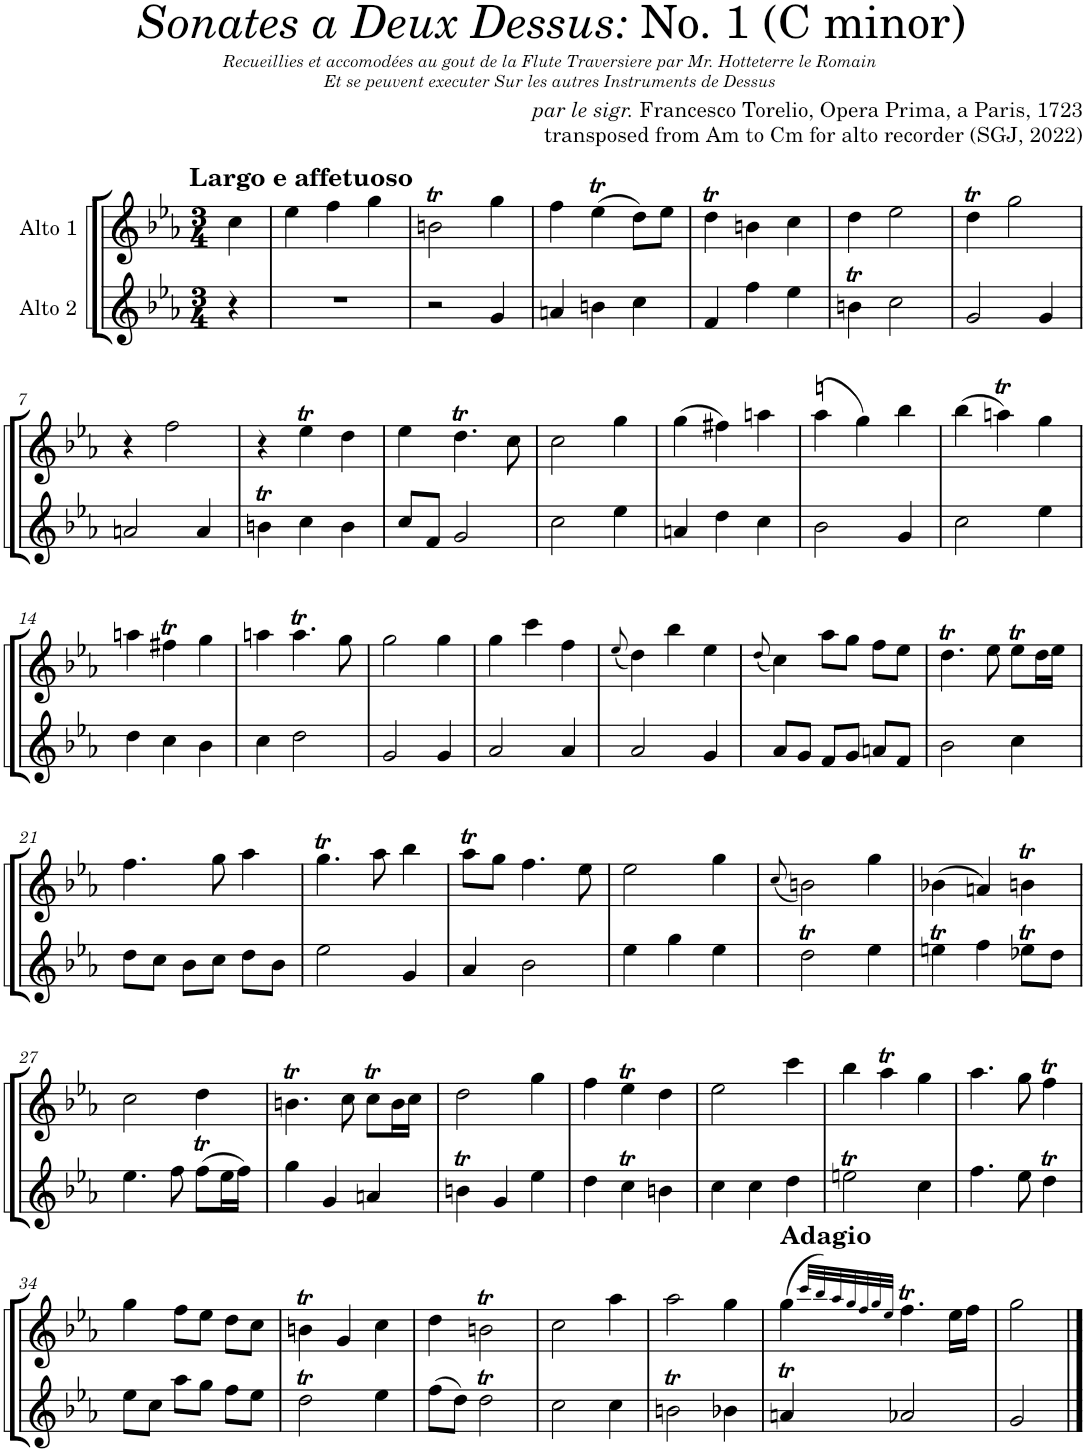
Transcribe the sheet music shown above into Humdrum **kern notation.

**kern	**kern
*part2	*part1
*staff2	*staff1
*I"Alto 2	*I"Alto 1
*clefG2	*clefG2
*k[b-e-a-]	*k[b-e-a-]
*M3/4	*M3/4
=	=
!	!LO:TX:a:B:t=Largo e affetuoso
4r	4cc\
=1	=1
2.r	4ee-\
.	4ff\
.	4gg\
=2	=2
2r	2bnt\
4g/	4gg\
=3	=3
4an/	4ff\
4bn\	(4ee-T\
4cc\	8dd\L)
.	8ee-\J
=4	=4
4f/	4ddt\
4ff\	4bn\
4ee-\	4cc\
=5	=5
4bnt\	4dd\
2cc\	2ee-\
=6	=6
2g/	4ddt\
.	2gg\
4g/	.
!!LO:LB:g=z
=7	=7
2an/	4r
.	2ff\
4a/	.
=8	=8
4bnt\	4r
4cc\	4ee-T\
4b\	4dd\
=9	=9
8cc/L	4ee-\
8f/J	.
2g/	4.ddt\
.	8cc\
=10	=10
2cc\	2cc\
4ee-\	4gg\
=11	=11
4an/	(4gg\
4dd\	4ff#X\)
4cc\	4aan\
=12	=12
2b-\	(4aan\
.	4gg\)
4g/	4bb-\
=13	=13
2cc\	(4bb-\
.	4aant\)
4ee-\	4gg\
!!LO:LB:g=z
=14	=14
4dd\	4aan\
4cc\	4ff#Xt\
4b-\	4gg\
=15	=15
4cc\	4aan\
2dd\	4.aat\
.	8gg\
=16	=16
2g/	2gg\
4g/	4gg\
=17	=17
2a-/	4gg\
.	4ccc\
4a-/	4ff\
=18	=18
.	(8qee-/
2a-/	4dd\)
.	4bb-\
4g/	4ee-\
=19	=19
.	(8qdd/
8a-/L	4cc\)
8g/J	.
8f/L	8aa-\L
8g/J	8gg\J
8an/L	8ff\L
8f/J	8ee-\J
=20	=20
2b-\	4.ddt\
.	8ee-\
4cc\	8ee-T\L
.	16dd\L
.	16ee-\JJ
!!LO:LB:g=z
=21	=21
8dd\L	4.ff\
8cc\J	.
8b-\L	.
8cc\J	8gg\
8dd\L	4aa-\
8b-\J	.
=22	=22
2ee-\	4.ggt\
.	8aa-\
4g/	4bb-\
=23	=23
4a-/	8aa-T\L
.	8gg\J
2b-\	4.ff\
.	8ee-\
=24	=24
4ee-\	2ee-\
4gg\	.
4ee-\	4gg\
=25	=25
.	(8qcc/
2ddt\	2bn\)
4ee-\	4gg\
=26	=26
4eent\	(4b-X\
4ff\	4an/)
8ee-XT\L	4bnt\
8dd\J	.
!!LO:LB:g=z
=27	=27
4.ee-\	2cc\
8ff\	.
(8ffT\L	4dd\
16ee-\L	.
16ff\JJ)	.
=28	=28
4gg\	4.bnt\
4g/	.
.	8cc\
4an/	8ccT\L
.	16b\L
.	16cc\JJ
=29	=29
4bnt\	2dd\
4g/	.
4ee-\	4gg\
=30	=30
4dd\	4ff\
4ccT\	4ee-T\
4bn\	4dd\
=31	=31
4cc\	2ee-\
4cc\	.
4dd\	4ccc\
=32	=32
2eent\	4bb-\
.	4aa-T\
4cc\	4gg\
=33	=33
4.ff\	4.aa-\
8ee-\	8gg\
4ddt\	4ffT\
!!LO:LB:g=z
=34	=34
8ee-\L	4gg\
8cc\J	.
8aa-\L	8ff\L
8gg\J	8ee-\J
8ff\L	8dd\L
8ee-\J	8cc\J
=35	=35
2ddt\	4bnt\
.	4g/
4ee-\	4cc\
=36	=36
(8ff\L	4dd\
8dd\J)	.
2ddt\	2bnt\
=37	=37
2cc\	2cc\
4cc\	4aa-\
=38	=38
2bnt\	2aa-\
4b-X\	4gg\
=39	=39
!	!LO:TX:a:B:t=Adagio
4ant/	(4gg\
.	32qccc/LLL
.	32qbb-/)
.	32qaa-/
.	32qgg/
.	32qff/
.	32qgg/
.	32qee-/JJJ
2a-X/	4.ffT\
.	16ee-\LL
.	16ff\JJ
=40	=40
2g/	2gg\
==	==
*-	*-
